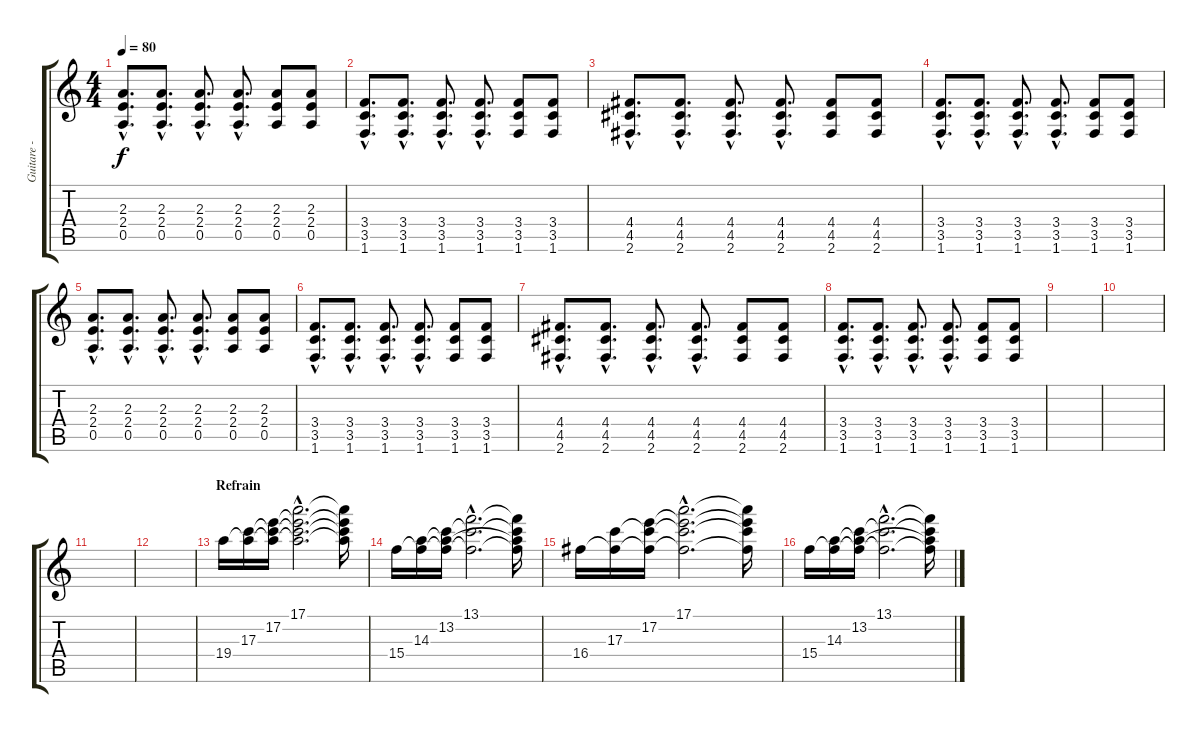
\track ("Guitare - Leny" "Guitare - ") {instrument overdrivenguitar}
\staff {score tabs}
\tuning (E4 B3 G3 D3 A2 E2) {hide}
\ts (4 4)
\tempo 80
\clef g2
\ks c
(2.3{hac} 2.4{hac} 0.5{hac}).8{d dy f} (2.3{hac} 2.4{hac} 0.5{hac}).8{d} (2.3{hac} 2.4{hac} 0.5{hac}).8{d} (2.3{hac} 2.4{hac} 0.5{hac}).8{d} (2.3 2.4 0.5).8 (2.3 2.4 0.5).8 |
(3.4{hac} 3.5{hac} 1.6{hac}).8{d} (3.4{hac} 3.5{hac} 1.6{hac}).8{d} (3.4{hac} 3.5{hac} 1.6{hac}).8{d} (3.4{hac} 3.5{hac} 1.6{hac}).8{d} (3.4 3.5 1.6).8 (3.4 3.5 1.6).8 |
(4.4{hac} 4.5{hac} 2.6{hac}).8{d} (4.4{hac} 4.5{hac} 2.6{hac}).8{d} (4.4{hac} 4.5{hac} 2.6{hac}).8{d} (4.4{hac} 4.5{hac} 2.6{hac}).8{d} (4.4 4.5 2.6).8 (4.4 4.5 2.6).8 |
(3.4{hac} 3.5{hac} 1.6{hac}).8{d} (3.4{hac} 3.5{hac} 1.6{hac}).8{d} (3.4{hac} 3.5{hac} 1.6{hac}).8{d} (3.4{hac} 3.5{hac} 1.6{hac}).8{d} (3.4 3.5 1.6).8 (3.4 3.5 1.6).8 |
(2.3{hac} 2.4{hac} 0.5{hac}).8{d} (2.3{hac} 2.4{hac} 0.5{hac}).8{d} (2.3{hac} 2.4{hac} 0.5{hac}).8{d} (2.3{hac} 2.4{hac} 0.5{hac}).8{d} (2.3 2.4 0.5).8 (2.3 2.4 0.5).8 |
(3.4{hac} 3.5{hac} 1.6{hac}).8{d} (3.4{hac} 3.5{hac} 1.6{hac}).8{d} (3.4{hac} 3.5{hac} 1.6{hac}).8{d} (3.4{hac} 3.5{hac} 1.6{hac}).8{d} (3.4 3.5 1.6).8 (3.4 3.5 1.6).8 |
(4.4{hac} 4.5{hac} 2.6{hac}).8{d} (4.4{hac} 4.5{hac} 2.6{hac}).8{d} (4.4{hac} 4.5{hac} 2.6{hac}).8{d} (4.4{hac} 4.5{hac} 2.6{hac}).8{d} (4.4 4.5 2.6).8 (4.4 4.5 2.6).8 |
(3.4{hac} 3.5{hac} 1.6{hac}).8{d} (3.4{hac} 3.5{hac} 1.6{hac}).8{d} (3.4{hac} 3.5{hac} 1.6{hac}).8{d} (3.4{hac} 3.5{hac} 1.6{hac}).8{d} (3.4 3.5 1.6).8 (3.4 3.5 1.6).8 |
|
|
|
|
\section ("" "Refrain")
19.4.16 (17.3 19.4{t}).16 (17.2 17.3{t} 19.4{t}).16 (17.1{hac} 17.2{hac t} 17.3{hac t} 19.4{hac t}).2{d} (17.1{t} 17.2{t} 17.3{t} 19.4{t}).16 |
15.4.16 (14.3 15.4{t}).16 (13.2 14.3{t} 15.4{t}).16 (13.1{hac} 13.2{hac t} 15.4{hac t}).2{d} (13.1{t} 13.2{t} 14.3{t} 15.4{t}).16 |
16.4.16 (17.3 16.4{t}).16 (17.2 17.3{t} 16.4{t}).16 (17.1{hac} 17.2{hac t} 17.3{hac t} 16.4{hac t}).2{d} (17.1{t} 17.2{t} 17.3{t} 16.4{t}).16 |
15.4.16 (14.3 15.4{t}).16 (13.2 14.3{t} 15.4{t}).16 (13.1{hac} 13.2{hac t} 15.4{hac t}).2{d} (13.1{t} 13.2{t} 14.3{t} 15.4{t}).16
